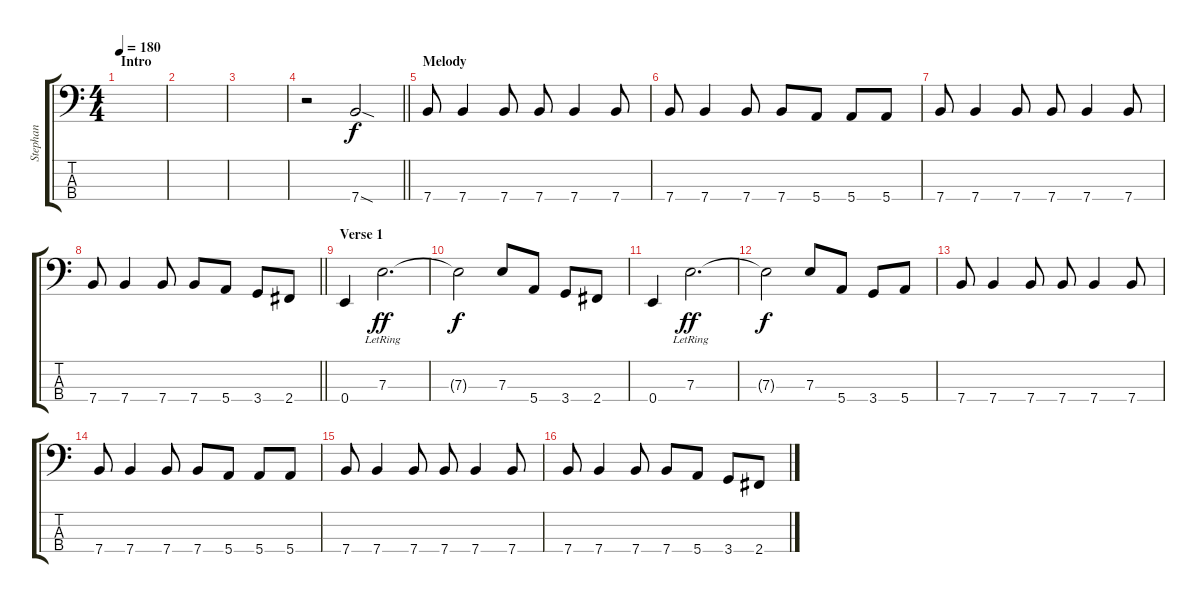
\track ("Stephan" "Stephan") {instrument electricbasspick}
\staff {score tabs}
\tuning (G2 D2 A1 E1) {hide}
\ts (4 4)
\section ("" "Intro")
\tempo 180
\clef f4
\ks c
|
|
|
\barLineRight lightlight
r.2 7.4{sod}.2 |
\section ("" "Melody")
7.4.8 7.4.4 7.4.8 7.4.8 7.4.4 7.4.8 |
7.4.8 7.4.4 7.4.8 7.4.8 5.4.8 5.4.8 5.4.8 |
7.4.8 7.4.4 7.4.8 7.4.8 7.4.4 7.4.8 |
\barLineRight lightlight
7.4.8 7.4.4 7.4.8 7.4.8 5.4.8 3.4.8 2.4.8 |
\section ("" "Verse 1")
0.4.4 7.3{lr}.2{d dy ff} |
7.3{t}.2{dy f} 7.3.8 5.4.8 3.4.8 2.4.8 |
0.4.4 7.3{lr}.2{d dy ff} |
7.3{t}.2{dy f} 7.3.8 5.4.8 3.4.8 5.4.8 |
7.4.8 7.4.4 7.4.8 7.4.8 7.4.4 7.4.8 |
7.4.8 7.4.4 7.4.8 7.4.8 5.4.8 5.4.8 5.4.8 |
7.4.8 7.4.4 7.4.8 7.4.8 7.4.4 7.4.8 |
7.4.8 7.4.4 7.4.8 7.4.8 5.4.8 3.4.8 2.4.8
